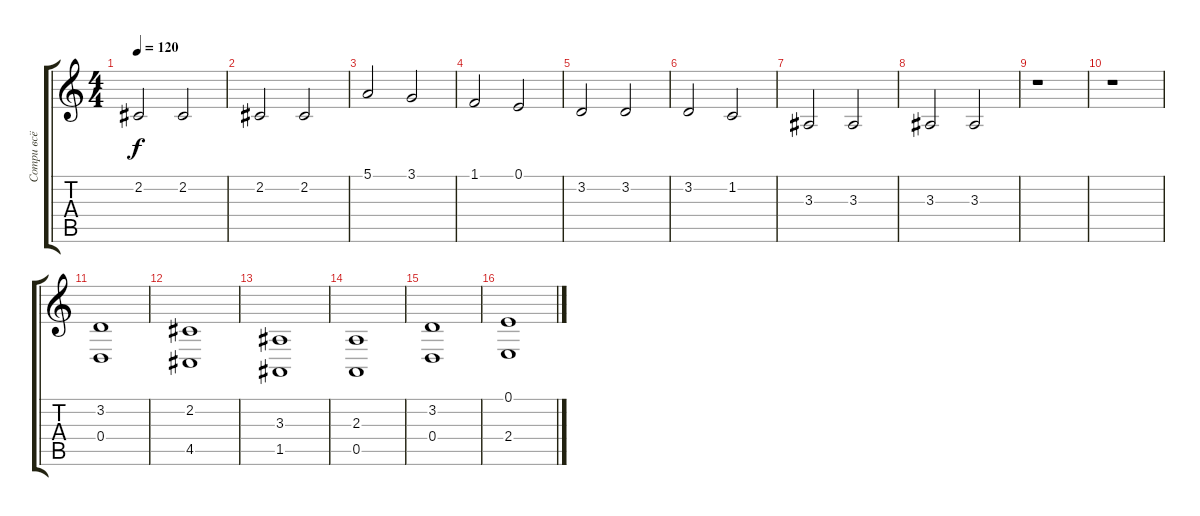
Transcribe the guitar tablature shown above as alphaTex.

\track ("Сотри всё это" "Сотри всё ") {instrument synthstrings1}
\staff {score tabs}
\tuning (E4 B3 G3 D3 A2 E2) {hide}
\ts (4 4)
\tempo 120
\clef g2
\ks c
2.2.2{dy f} 2.2.2 |
2.2.2 2.2.2 |
5.1.2 3.1.2 |
1.1.2 0.1.2 |
3.2.2 3.2.2 |
3.2.2 1.2.2 |
3.3.2 3.3.2 |
3.3.2 3.3.2 |
r.1 |
r.1 |
(3.2 0.4).1 |
(2.2 4.5).1 |
(3.3 1.5).1 |
(2.3 0.5).1 |
(3.2 0.4).1 |
(0.1 2.4).1
